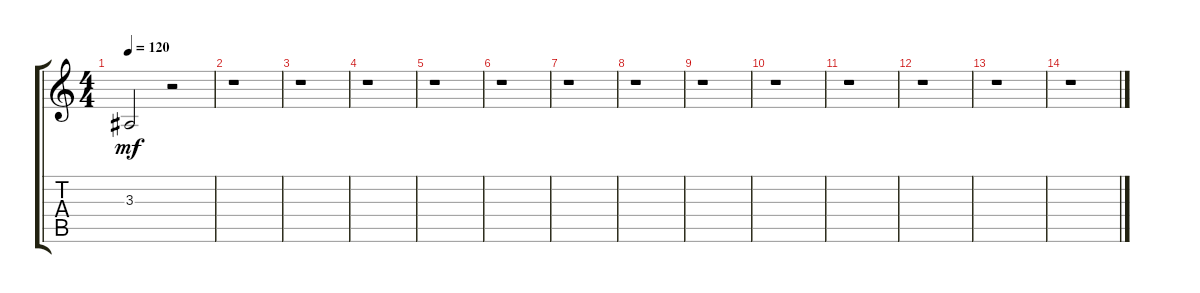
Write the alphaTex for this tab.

\track (" " " ") {instrument electricgrandpiano}
\staff {score tabs}
\tuning (E4 B3 G3 D3 A2 E2) {hide}
\ts (4 4)
\tempo 120
\clef g2
\ks c
3.3.2{dy mf} r.2 |
r.1 |
r.1 |
r.1 |
r.1 |
r.1 |
r.1 |
r.1 |
r.1 |
r.1 |
r.1 |
r.1 |
r.1 |
r.1
